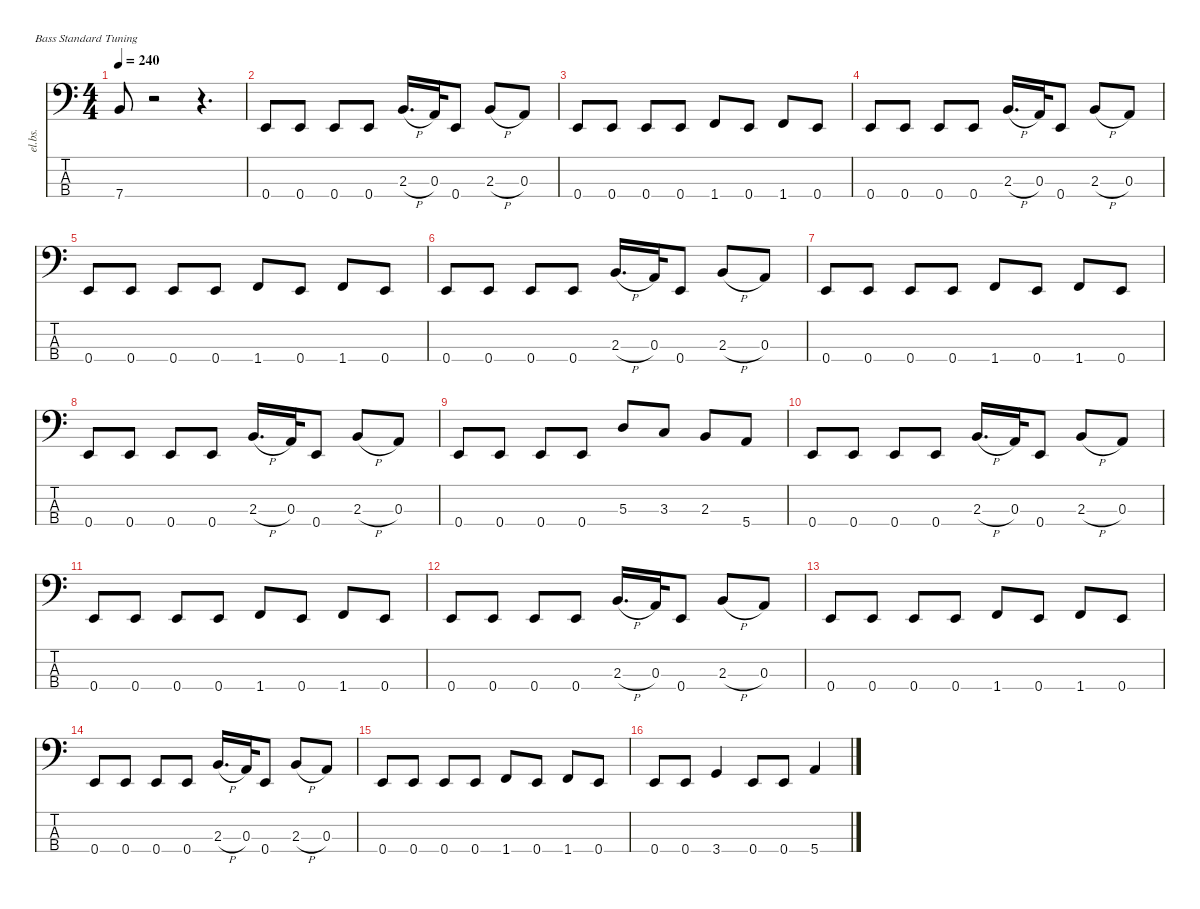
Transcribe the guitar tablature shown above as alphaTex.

\defaultSystemsLayout 4
\hideDynamics
\bracketExtendMode nobrackets
\track ("kaame" "el.bs.") {instrument electricbassfinger}
\staff {score tabs}
\tuning (G2 D2 A1 E1)
\ts (4 4)
\tempo 240
\clef f4
\ks c
7.4.8{dy f beam Up} r.2{beam Down} r.4{d beam Down} |
0.4.8{beam Up} 0.4.8{beam Up} 0.4.8{beam Up} 0.4.8{beam Up} 2.3{h}.16{d beam Up} 0.3.32{beam Up} 0.4.8{beam Up} 2.3{h}.8{beam Up} 0.3.8{beam Up} |
0.4.8{beam Up} 0.4.8{beam Up} 0.4.8{beam Up} 0.4.8{beam Up} 1.4.8{beam Up} 0.4.8{beam Up} 1.4.8{beam Up} 0.4.8{beam Up} |
0.4.8{beam Up} 0.4.8{beam Up} 0.4.8{beam Up} 0.4.8{beam Up} 2.3{h}.16{d beam Up} 0.3.32{beam Up} 0.4.8{beam Up} 2.3{h}.8{beam Up} 0.3.8{beam Up} |
0.4.8{beam Up} 0.4.8{beam Up} 0.4.8{beam Up} 0.4.8{beam Up} 1.4.8{beam Up} 0.4.8{beam Up} 1.4.8{beam Up} 0.4.8{beam Up} |
0.4.8{beam Up} 0.4.8{beam Up} 0.4.8{beam Up} 0.4.8{beam Up} 2.3{h}.16{d beam Up} 0.3.32{beam Up} 0.4.8{beam Up} 2.3{h}.8{beam Up} 0.3.8{beam Up} |
0.4.8{beam Up} 0.4.8{beam Up} 0.4.8{beam Up} 0.4.8{beam Up} 1.4.8{beam Up} 0.4.8{beam Up} 1.4.8{beam Up} 0.4.8{beam Up} |
0.4.8{beam Up} 0.4.8{beam Up} 0.4.8{beam Up} 0.4.8{beam Up} 2.3{h}.16{d beam Up} 0.3.32{beam Up} 0.4.8{beam Up} 2.3{h}.8{beam Up} 0.3.8{beam Up} |
0.4.8{beam Up} 0.4.8{beam Up} 0.4.8{beam Up} 0.4.8{beam Up} 5.3.8{beam Up} 3.3.8{beam Up} 2.3.8{beam Up} 5.4.8{beam Up} |
0.4.8{beam Up} 0.4.8{beam Up} 0.4.8{beam Up} 0.4.8{beam Up} 2.3{h}.16{d beam Up} 0.3.32{beam Up} 0.4.8{beam Up} 2.3{h}.8{beam Up} 0.3.8{beam Up} |
0.4.8{beam Up} 0.4.8{beam Up} 0.4.8{beam Up} 0.4.8{beam Up} 1.4.8{beam Up} 0.4.8{beam Up} 1.4.8{beam Up} 0.4.8{beam Up} |
0.4.8{beam Up} 0.4.8{beam Up} 0.4.8{beam Up} 0.4.8{beam Up} 2.3{h}.16{d beam Up} 0.3.32{beam Up} 0.4.8{beam Up} 2.3{h}.8{beam Up} 0.3.8{beam Up} |
0.4.8{beam Up} 0.4.8{beam Up} 0.4.8{beam Up} 0.4.8{beam Up} 1.4.8{beam Up} 0.4.8{beam Up} 1.4.8{beam Up} 0.4.8{beam Up} |
0.4.8{beam Up} 0.4.8{beam Up} 0.4.8{beam Up} 0.4.8{beam Up} 2.3{h}.16{d beam Up} 0.3.32{beam Up} 0.4.8{beam Up} 2.3{h}.8{beam Up} 0.3.8{beam Up} |
0.4.8{beam Up} 0.4.8{beam Up} 0.4.8{beam Up} 0.4.8{beam Up} 1.4.8{beam Up} 0.4.8{beam Up} 1.4.8{beam Up} 0.4.8{beam Up} |
0.4.8{beam Up} 0.4.8{beam Up} 3.4.4{beam Up} 0.4.8{beam Up} 0.4.8{beam Up} 5.4.4{beam Up}
